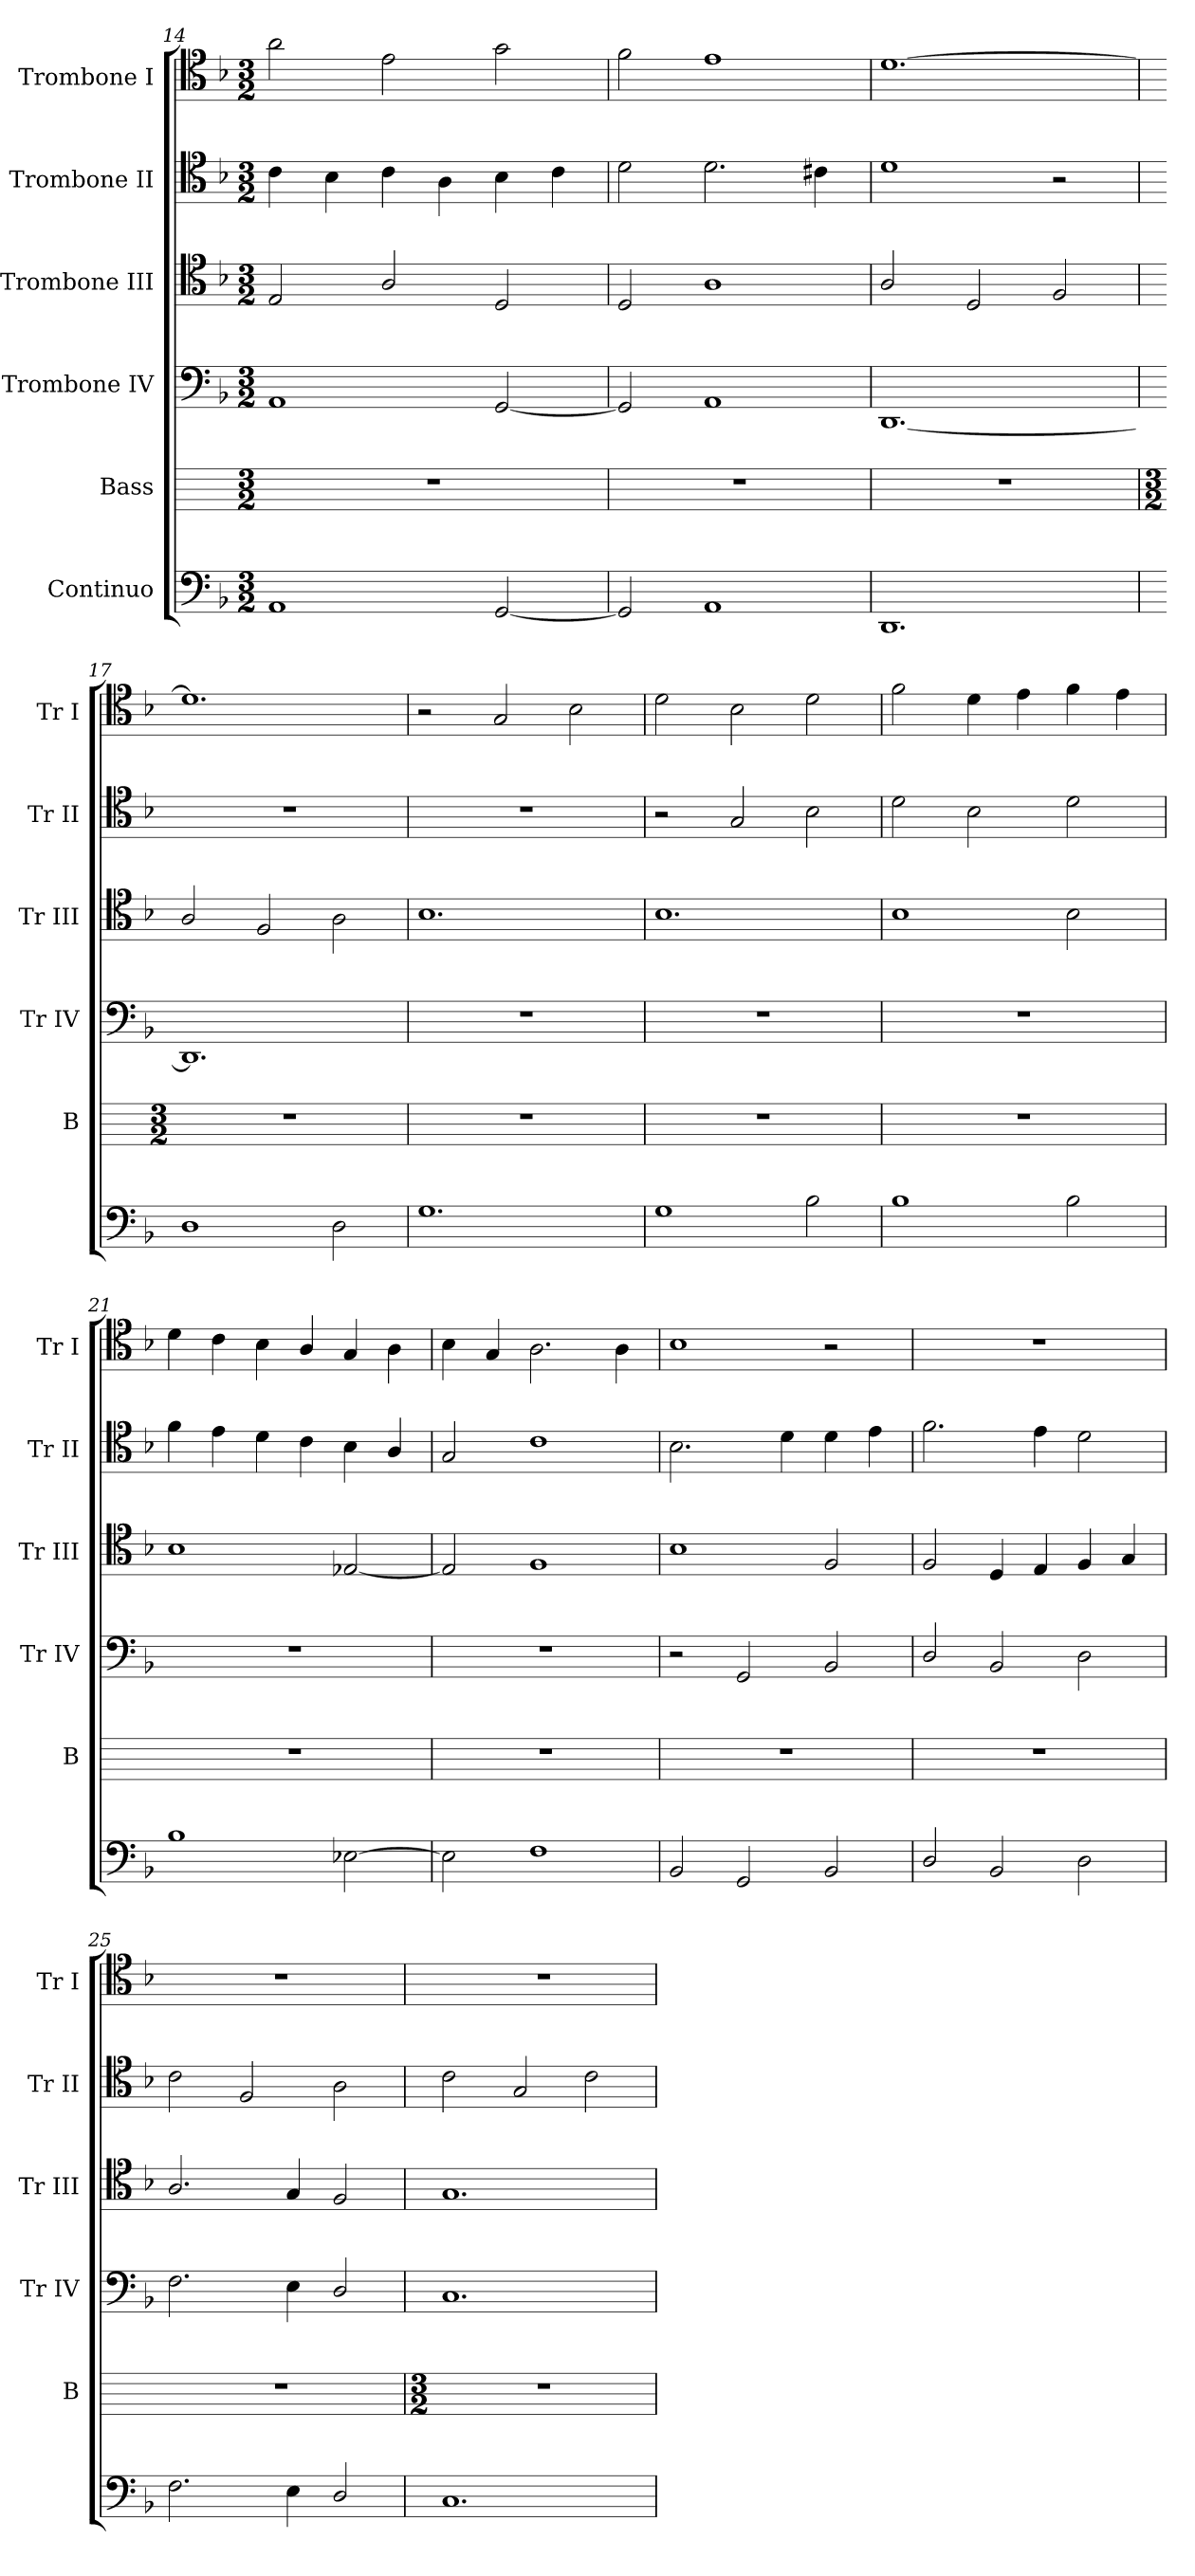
**kern	**kern	**kern	**kern	**kern	**kern
*part6	*part5	*part4	*part3	*part2	*part1
*staff6	*staff5	*staff4	*staff3	*staff2	*staff1
*I"Continuo	*I"Bass	*I"Trombone IV	*I"Trombone III	*I"Trombone II	*I"Trombone I
*	*I'B	*I'Tr IV	*I'Tr III	*I'Tr II	*I'Tr I
*clefF4	*	*clefF4	*clefC4	*clefC4	*clefC4
*k[b-]	*	*k[b-]	*k[b-]	*k[b-]	*k[b-]
*F:	*	*F:	*F:	*F:	*F:
*M3/2	*M3/2	*M3/2	*M3/2	*M3/2	*M3/2
=14	=14	=14	=14	=14	=14
1AA	1.r	1AA	2E	4c	2a
.	.	.	.	4B-	.
.	.	.	2A/	4c	2e
.	.	.	.	4A	.
[2GG	.	[2GG	2D	4B-	2g
.	.	.	.	4c	.
=15	=15	=15	=15	=15	=15
2GG]	1.r	2GG]	2D	2d	2f
1AA	.	1AA	1A	2.d	1e
.	.	.	.	4c#X	.
=16	=16	=16	=16	=16	=16
1.DD	1.r	[1.DD	2A/	1d	[1.d
.	.	.	2D	.	.
.	.	.	2F	2r	.
!!LO:LB:g=z
=17	=17	=17	=17	=17	=17
*	*M3/2	*	*	*	*
!	!	!	!	!LO:N:vis=1	!
1D	1.r	1.DD]	2A/	1.r	1.d]
.	.	.	2F	.	.
2D	.	.	2A	.	.
=18	=18	=18	=18	=18	=18
!	!	!LO:N:vis=1	!	!LO:N:vis=1	!
1.G	1.r	1.r	1.B-	1.r	2r
.	.	.	.	.	2G
.	.	.	.	.	2B-
=19	=19	=19	=19	=19	=19
!	!	!LO:N:vis=1	!	!	!
1G	1.r	1.r	1.B-	2r	2d
.	.	.	.	2G	2B-
2B-	.	.	.	2B-	2d
=20	=20	=20	=20	=20	=20
!	!	!LO:N:vis=1	!	!	!
1B-	1.r	1.r	1B-	2d	2f
.	.	.	.	2B-	4d
.	.	.	.	.	4e
2B-	.	.	2B-	2d	4f
.	.	.	.	.	4e
=21	=21	=21	=21	=21	=21
!	!	!LO:N:vis=1	!	!	!
1B-	1.r	1.r	1B-	4f	4d
.	.	.	.	4e	4c
.	.	.	.	4d	4B-
.	.	.	.	4c	4A/
[2E-X	.	.	[2E-X	4B-	4G
.	.	.	.	4A/	4A
=22	=22	=22	=22	=22	=22
!	!	!LO:N:vis=1	!	!	!
2E-]	1.r	1.r	2E-]	2G	4B-
.	.	.	.	.	4G
1F	.	.	1F	1c	2.A
.	.	.	.	.	4A
=23	=23	=23	=23	=23	=23
2BB-	1.r	2r	1B-	2.B-	1B-
2GG	.	2GG	.	.	.
.	.	.	.	4d	.
2BB-	.	2BB-	2F	4d	2r
.	.	.	.	4e	.
=24	=24	=24	=24	=24	=24
!	!	!	!	!	!LO:N:vis=1
2D/	1.r	2D/	2F	2.f	1.r
2BB-	.	2BB-	4D	.	.
.	.	.	4E	4e	.
2D	.	2D	4F	2d	.
.	.	.	4G	.	.
=25	=25	=25	=25	=25	=25
!	!	!	!	!	!LO:N:vis=1
2.F	1.r	2.F	2.A/	2c	1.r
.	.	.	.	2F	.
4E	.	4E	4G	.	.
2D/	.	2D/	2F	2A	.
!!LO:LB:g=z
=26	=26	=26	=26	=26	=26
*	*M3/2	*	*	*	*
!	!	!	!	!	!LO:N:vis=1
1.C	1.r	1.C	1.G	2c	1.r
.	.	.	.	2G	.
.	.	.	.	2c	.
=	=	=	=	=	=
*-	*-	*-	*-	*-	*-
